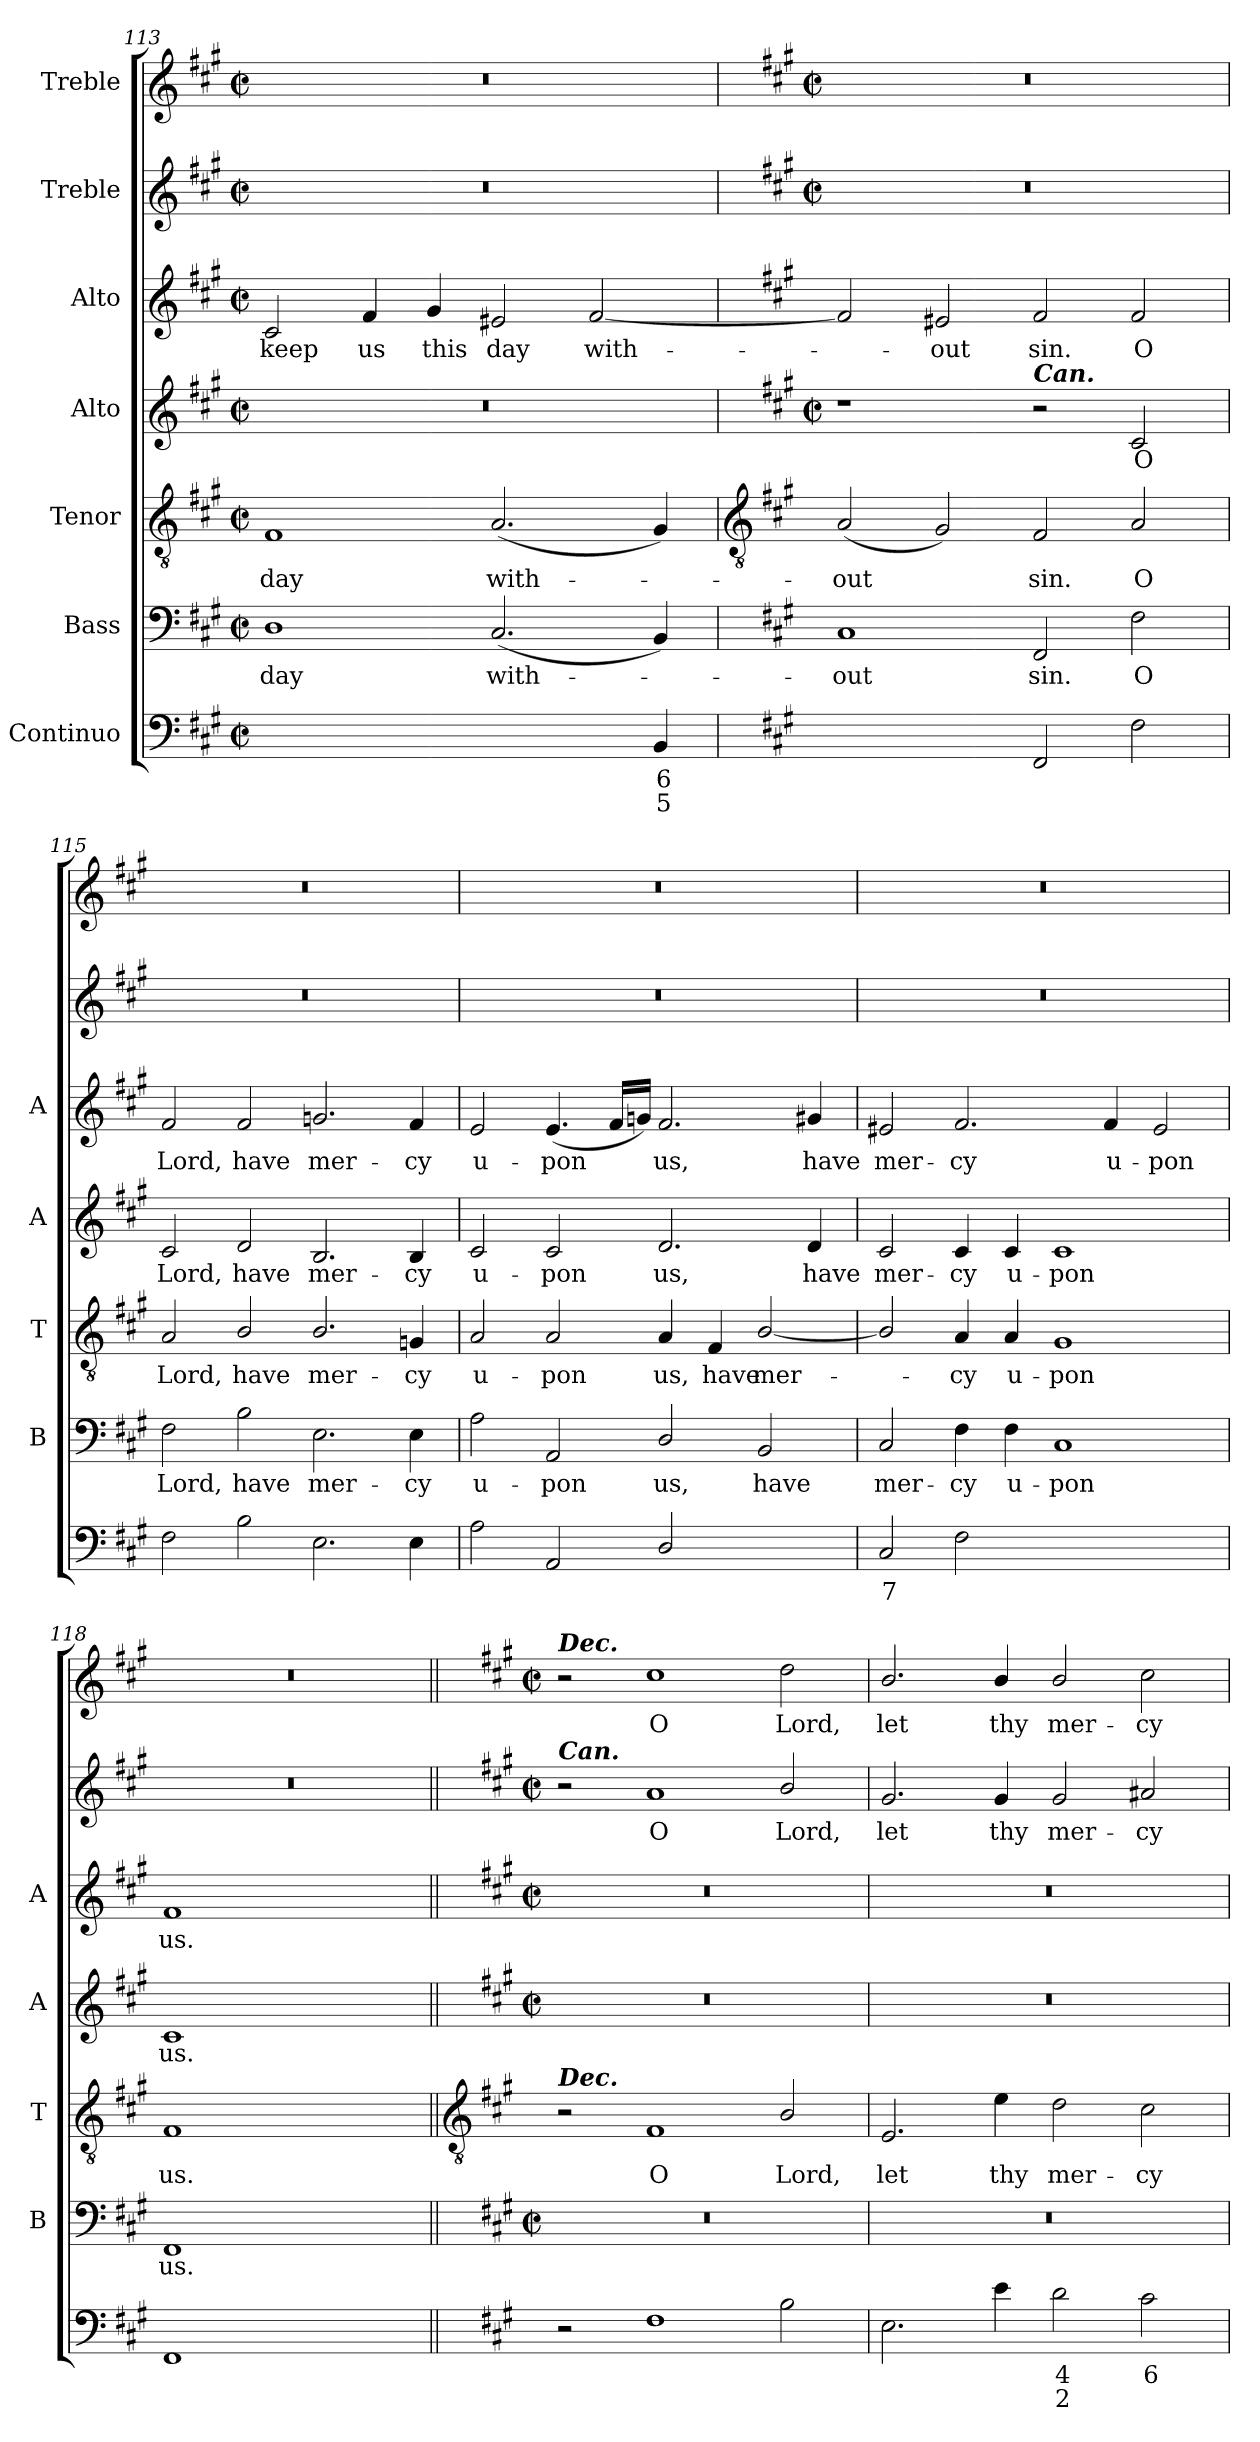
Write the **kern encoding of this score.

**kern	**text	**text	**kern	**text	**kern	**text	**kern	**text	**kern	**text	**kern	**text	**kern	**text
*part7	*part7	*part7	*part6	*part6	*part5	*part5	*part4	*part4	*part3	*part3	*part2	*part2	*part1	*part1
*staff7	*staff7	*staff7	*staff6	*staff6	*staff5	*staff5	*staff4	*staff4	*staff3	*staff3	*staff2	*staff2	*staff1	*staff1
*I"Continuo	*	*	*I"Bass	*	*I"Tenor	*	*I"Alto	*	*I"Alto	*	*I"Treble	*	*I"Treble	*
*	*	*	*I'B	*	*I'T	*	*I'A	*	*I'A	*	*	*	*	*
*clefF4	*	*	*clefF4	*	*clefGv2	*	*clefG2	*	*clefG2	*	*clefG2	*	*clefG2	*
*k[f#c#g#]	*	*	*k[f#c#g#]	*	*k[f#c#g#]	*	*k[f#c#g#]	*	*k[f#c#g#]	*	*k[f#c#g#]	*	*k[f#c#g#]	*
*A:	*	*	*A:	*	*A:	*	*A:	*	*A:	*	*A:	*	*A:	*
*M4/2	*	*	*M4/2	*	*M4/2	*	*M4/2	*	*M4/2	*	*M4/2	*	*M4/2	*
*met(c|)	*	*	*met(c|)	*	*met(c|)	*	*met(c|)	*	*met(c|)	*	*met(c|)	*	*met(c|)	*
=113	=113	=113	=113	=113	=113	=113	=113	=113	=113	=113	=113	=113	=113	=113
!	!LO:LY:b	!	!	!LO:LY:b	!	!LO:LY:b	!	!	!	!LO:LY:b	!	!	!	!
[2Dyy	7	.	1D	day	1F#	day	0r	.	2c#	keep	0r	.	0r	.
!	!LO:LY:b	!	!	!	!	!	!	!	!	!LO:LY:b	!	!	!	!
2Dyy]	6	.	.	.	.	.	.	.	4f#	us	.	.	.	.
!	!	!	!	!	!	!	!	!	!	!LO:LY:b	!	!	!	!
.	.	.	.	.	.	.	.	.	4g#	this	.	.	.	.
!	!LO:LY:b	!LO:LY:b	!	!LO:LY:b	!	!LO:LY:b	!	!	!	!LO:LY:b	!	!	!	!
[2C#yy	6	3	(<2.C#	with-	(<2.A	with-	.	.	2e#X	day	.	.	.	.
!	!LO:LY:b	!LO:LY:b	!	!	!	!	!	!	!	!LO:LY:b	!	!	!	!
4C#yy]	6	4	.	.	.	.	.	.	[2f#	with-	.	.	.	.
!	!LO:LY:b	!LO:LY:b	!	!	!	!	!	!	!	!	!	!	!	!
4BB	6	5	4BB)	.	4G#)	.	.	.	.	.	.	.	.	.
!!LO:LB:g=z
=114	=114	=114	=114	=114	=114	=114	=114	=114	=114	=114	=114	=114	=114	=114
*	*	*	*	*	*clefGv2	*	*	*	*	*	*	*	*	*
*	*	*	*	*	*	*	*k[f#c#g#]	*	*	*	*	*	*	*
*	*	*	*	*	*	*	*A:	*	*	*	*	*	*	*
*	*	*	*	*	*	*	*M4/2	*	*	*	*M4/2	*	*M4/2	*
*	*	*	*	*	*	*	*met(c|)	*	*	*	*met(c|)	*	*met(c|)	*
!	!LO:LY:b	!LO:LY:b	!	!LO:LY:b	!	!LO:LY:b	!	!	!	!	!	!	!	!
[2C#yy	6	4	1C#	out	(<2A	out	1r	.	2f#]	.	0r	.	0r	.
!	!LO:LY:b	!LO:LY:b	!	!	!	!	!	!	!	!LO:LY:b	!	!	!	!
2C#yy]	5	3	.	.	2G#)	.	.	.	2e#X	out	.	.	.	.
!	!	!	!	!	!	!	!LO:TX:a:Bi:t=Can.	!	!	!	!	!	!	!
!	!	!	!	!LO:LY:b	!	!LO:LY:b	!	!	!	!LO:LY:b	!	!	!	!
2FF#	.	.	2FF#	sin.	2F#	sin.	2r	.	2f#	sin.	.	.	.	.
!	!	!	!	!LO:LY:b	!	!LO:LY:b	!	!LO:LY:b	!	!LO:LY:b	!	!	!	!
2F#	.	.	2F#	O	2A	O	2c#	O	2f#	O	.	.	.	.
=115	=115	=115	=115	=115	=115	=115	=115	=115	=115	=115	=115	=115	=115	=115
!	!	!	!	!LO:LY:b	!	!LO:LY:b	!	!LO:LY:b	!	!LO:LY:b	!	!	!	!
2F#	.	.	2F#	Lord,	2A	Lord,	2c#	Lord,	2f#	Lord,	0r	.	0r	.
!	!	!	!	!LO:LY:b	!	!LO:LY:b	!	!LO:LY:b	!	!LO:LY:b	!	!	!	!
2B	.	.	2B	have	2B/	have	2d	have	2f#	have	.	.	.	.
!	!	!	!	!LO:LY:b	!	!LO:LY:b	!	!LO:LY:b	!	!LO:LY:b	!	!	!	!
2.E	.	.	2.E	mer-	2.B/	mer-	2.B	mer-	2.gn	mer-	.	.	.	.
!	!	!	!	!LO:LY:b	!	!LO:LY:b	!	!LO:LY:b	!	!LO:LY:b	!	!	!	!
4E	.	.	4E	-cy	4Gn	-cy	4B	-cy	4f#	-cy	.	.	.	.
=116	=116	=116	=116	=116	=116	=116	=116	=116	=116	=116	=116	=116	=116	=116
!	!	!	!	!LO:LY:b	!	!LO:LY:b	!	!LO:LY:b	!	!LO:LY:b	!	!	!	!
2A	.	.	2A	u-	2A	u-	2c#	u-	2e	u-	0r	.	0r	.
!	!	!	!	!LO:LY:b	!	!LO:LY:b	!	!LO:LY:b	!	!LO:LY:b	!	!	!	!
2AA	.	.	2AA	-pon	2A	-pon	2c#	-pon	(<4.e	-pon	.	.	.	.
.	.	.	.	.	.	.	.	.	16f#LL	.	.	.	.	.
.	.	.	.	.	.	.	.	.	16gnJJ)	.	.	.	.	.
!	!	!	!	!LO:LY:b	!	!LO:LY:b	!	!LO:LY:b	!	!LO:LY:b	!	!	!	!
2D/	.	.	2D/	us,	4A	us,	2.d	us,	2.f#	us,	.	.	.	.
!	!	!	!	!	!	!LO:LY:b	!	!	!	!	!	!	!	!
.	.	.	.	.	4F#	have	.	.	.	.	.	.	.	.
!	!LO:LY:b	!	!	!LO:LY:b	!	!LO:LY:b	!	!	!	!	!	!	!	!
[4BByy	5	.	2BB	have	[2B/	mer-	.	.	.	.	.	.	.	.
!	!LO:LY:b	!	!	!	!	!	!	!LO:LY:b	!	!LO:LY:b	!	!	!	!
4BByy]	6	.	.	.	.	.	4d	have	4g#X	have	.	.	.	.
=117	=117	=117	=117	=117	=117	=117	=117	=117	=117	=117	=117	=117	=117	=117
!	!LO:LY:b	!	!	!LO:LY:b	!	!	!	!LO:LY:b	!	!LO:LY:b	!	!	!	!
2C#	7	.	2C#	mer-	2B/]	.	2c#	mer-	2e#X	mer-	0r	.	0r	.
!	!	!	!	!LO:LY:b	!	!LO:LY:b	!	!LO:LY:b	!	!LO:LY:b	!	!	!	!
2F#	.	.	4F#	-cy	4A	cy	4c#	-cy	2.f#	-cy	.	.	.	.
!	!	!	!	!LO:LY:b	!	!LO:LY:b	!	!LO:LY:b	!	!	!	!	!	!
.	.	.	4F#	u-	4A	u-	4c#	u-	.	.	.	.	.	.
!	!LO:LY:b	!	!	!LO:LY:b	!	!LO:LY:b	!	!LO:LY:b	!	!	!	!	!	!
[2C#yy	4	.	1C#	-pon	1G#	-pon	1c#	-pon	.	.	.	.	.	.
!	!	!	!	!	!	!	!	!	!	!LO:LY:b	!	!	!	!
.	.	.	.	.	.	.	.	.	4f#	u-	.	.	.	.
!	!LO:LY:b	!	!	!	!	!	!	!	!	!LO:LY:b	!	!	!	!
2C#yy]	3	.	.	.	.	.	.	.	2e#	-pon	.	.	.	.
=118	=118	=118	=118	=118	=118	=118	=118	=118	=118	=118	=118	=118	=118	=118
!	!	!	!	!LO:LY:b	!	!LO:LY:b	!	!LO:LY:b	!	!LO:LY:b	!	!	!	!
1FF#	.	.	1FF#	us.	1F#	us.	1c#	us.	1f#	us.	0r	.	0r	.
1ryy	.	.	1ryy	.	1ryy	.	1ryy	.	1ryy	.	.	.	.	.
!!LO:LB:g=z
=119||	=119||	=119||	=119||	=119||	=119||	=119||	=119||	=119||	=119||	=119||	=119||	=119||	=119||	=119||
*	*	*	*	*	*clefGv2	*	*	*	*	*	*	*	*	*
*	*	*	*	*	*	*	*	*	*	*	*k[f#c#g#]	*	*k[f#c#g#]	*
*	*	*	*	*	*	*	*	*	*	*	*A:	*	*A:	*
*	*	*	*M4/2	*	*	*	*M4/2	*	*M4/2	*	*M4/2	*	*M4/2	*
*	*	*	*met(c|)	*	*	*	*met(c|)	*	*met(c|)	*	*met(c|)	*	*met(c|)	*
!	!	!	!	!	!	!	!	!	!	!	!	!	!LO:TX:a:Bi:t=Dec.	!
!	!	!	!	!	!	!	!	!	!	!	!LO:TX:a:Bi:t=Can.	!	!	!
!	!	!	!	!	!LO:TX:a:Bi:t=Dec.	!	!	!	!	!	!	!	!	!
2r	.	.	0r	.	2r	.	0r	.	0r	.	2r	.	2r	.
!	!	!	!	!	!	!LO:LY:b	!	!	!	!	!	!LO:LY:b	!	!LO:LY:b
1F#	.	.	.	.	1F#	O	.	.	.	.	1a	O	1cc#	O
!	!	!	!	!	!	!LO:LY:b	!	!	!	!	!	!LO:LY:b	!	!LO:LY:b
2B	.	.	.	.	2B/	Lord,	.	.	.	.	2b/	Lord,	2dd	Lord,
=120	=120	=120	=120	=120	=120	=120	=120	=120	=120	=120	=120	=120	=120	=120
!	!	!	!	!	!	!LO:LY:b	!	!	!	!	!	!LO:LY:b	!	!LO:LY:b
2.E	.	.	0r	.	2.E	let	0r	.	0r	.	2.g#	let	2.b/	let
!	!	!	!	!	!	!LO:LY:b	!	!	!	!	!	!LO:LY:b	!	!LO:LY:b
4e	.	.	.	.	4e	thy	.	.	.	.	4g#	thy	4b/	thy
!	!LO:LY:b	!LO:LY:b	!	!	!	!LO:LY:b	!	!	!	!	!	!LO:LY:b	!	!LO:LY:b
2d	4	2	.	.	2d	mer-	.	.	.	.	2g#	mer-	2b/	mer-
!	!LO:LY:b	!	!	!	!	!LO:LY:b	!	!	!	!	!	!LO:LY:b	!	!LO:LY:b
2c#	6	.	.	.	2c#	-cy	.	.	.	.	2a#X	-cy	2cc#	-cy
=	=	=	=	=	=	=	=	=	=	=	=	=	=	=
*-	*-	*-	*-	*-	*-	*-	*-	*-	*-	*-	*-	*-	*-	*-
